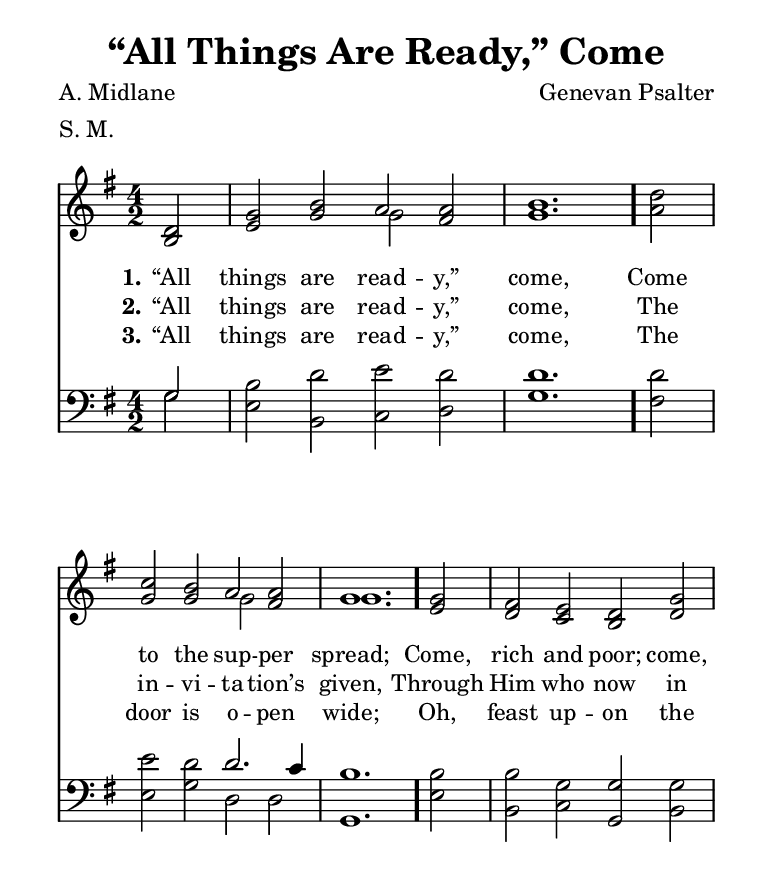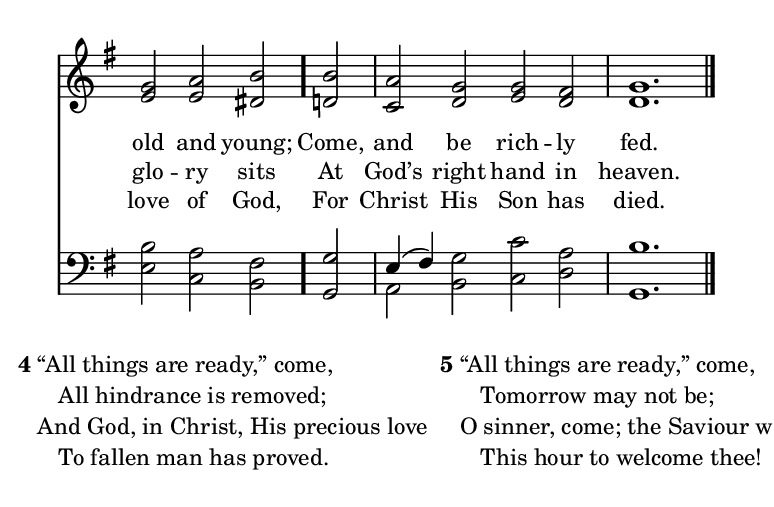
\include "common/global.ily"
\paper {
  \include "common/paper.ily"
  ragged-bottom = ##t
  system-count = #(cond (is-eogsized 2) (#t #f))
  system-system-spacing.padding = 11
}

\header{
  %gospel
  hymnnumber = "121"
  title = "“All Things Are Ready,” Come"
  tunename = "St. Michael"
  meter = "S. M."
  poet = "A. Midlane"
  composer = "Genevan Psalter"
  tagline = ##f
}

% for fermata in MIDI
ta = { \tempo 2=80 }
tb = { \tempo 2=40 }

patternAA = { c2 | c2      c2 c2  c2 | c1. }
patternAB = { c2 | c2      c2 c2. c4 | c1. }
patternAC = { c2 | c4( c4) c2 c2  c2 | c1. }

patternBA = { c2 }

global = {
  \include "common/overrides.ily"
  \override Staff.TimeSignature.style = #'numbered
  \time 4/2
  \override Score.MetronomeMark.transparent = ##t % hide all fermata changes too
  \ta
  \key g \major
  \partial 2
  \autoBeamOff
}

notesSoprano = {
\global
\relative c' {

  \changePitch \patternAA { d | g b a a | b }
  \changePitch \patternAA { d | c b a a | g }
  \changePitch \patternBA { g | fis e d g | g a b }
  \changePitch \patternAA { b | a g g fis | g }

  \bar "|."

}
}

notesAlto = {
\global
\relative e' {

  \changePitch \patternAA { b | e g g fis | g }
  \changePitch \patternAA { a | g g g fis | g }
  \changePitch \patternBA { e | d c b d | e e dis }
  \changePitch \patternAA { d! | c d e d | d }

}
}

notesTenor = {
\global
\relative a {

  \changePitch \patternAA { g | b d e d | d }
  \changePitch \patternAB { d | e d d c | b }
  \changePitch \patternBA { b | b g g g | b a fis }
  \changePitch \patternAC { g | e( fis) g c a | b }

}
}

notesBass = {
\global
\relative f {

  \changePitch \patternAA { g | e b c d | g }
  \changePitch \patternAA { fis | e g d d | g, }
  \changePitch \patternBA { e' | b c g b | e c b }
  \changePitch \patternAA { g | a b c d | g, }

}
}

wordsA = \lyricmode {
\set stanza = "1."

“All things are read -- y,” come, \bar "."
Come to the sup -- per spread; \bar "." \eogbreak
Come, rich and poor; come, old and young; \bar "."
Come, and be rich -- ly fed. \bar "." \eogbreak

}

wordsB = \lyricmode {
\set stanza = "2."

“All things are read -- y,” come,

The in -- vi -- ta -- tion’s given,
Through Him who now in glo -- ry sits
At God’s right hand in heaven.

}

wordsC = \lyricmode {
\set stanza = "3."

“All things are read -- y,” come,
The door is o -- pen wide;
Oh, feast up -- on the love of God,
For Christ His Son has died.

}

wordsD = \markuplist {

\line { “All things are ready,” come, }
\line { { \hspace #2 } All hindrance is removed; }
\line { And God, in Christ, His precious love }
\line { { \hspace #2 } To fallen man has proved. }

}

wordsE = \markuplist {

\line { “All things are ready,” come, }
\line { { \hspace #2 } Tomorrow may not be; }
\line { O sinner, come; the Saviour waits }
\line { { \hspace #2 } This hour to welcome thee! }

}

\score {
  \context ChoirStaff <<
    \context Staff = upper <<
      \set Staff.autoBeaming = ##f
      \set ChoirStaff.systemStartDelimiter = #'SystemStartBar
      \set ChoirStaff.printPartCombineTexts = ##f
      \partcombine #'(2 . 11) \notesSoprano \notesAlto
      \context NullVoice = sopranos { \voiceOne << \notesSoprano >> }
      \context Lyrics = one   \lyricsto sopranos \wordsA
      \context Lyrics = two   \lyricsto sopranos \wordsB
      \context Lyrics = three \lyricsto sopranos \wordsC
    >>
    \context Staff = men <<
      \set Staff.autoBeaming = ##f
      \clef bass
      \set ChoirStaff.printPartCombineTexts = ##f
      \partcombine #'(2 . 11) \notesTenor \notesBass
    >>
  >>
  \layout {
    \include "common/layout.ily"
  }
  #(cond ((ly:get-option 'eog-midi-permitted) #{ \midi{
    \include "common/midi.ily"
  } #}))
}

\markup { \vcenter \column {
  \vspace #1
  \fill-line {
    \null
    \line{ \bold 4 \column { \wordsD } }
    \null
    \line{ \bold 5 \column { \wordsE } }
    \null
  }
  \vspace #1
} }

\version "2.19.49"  % necessary for upgrading to future LilyPond versions.

% vi:set et ts=2 sw=2 ai nocindent syntax=lilypond:
